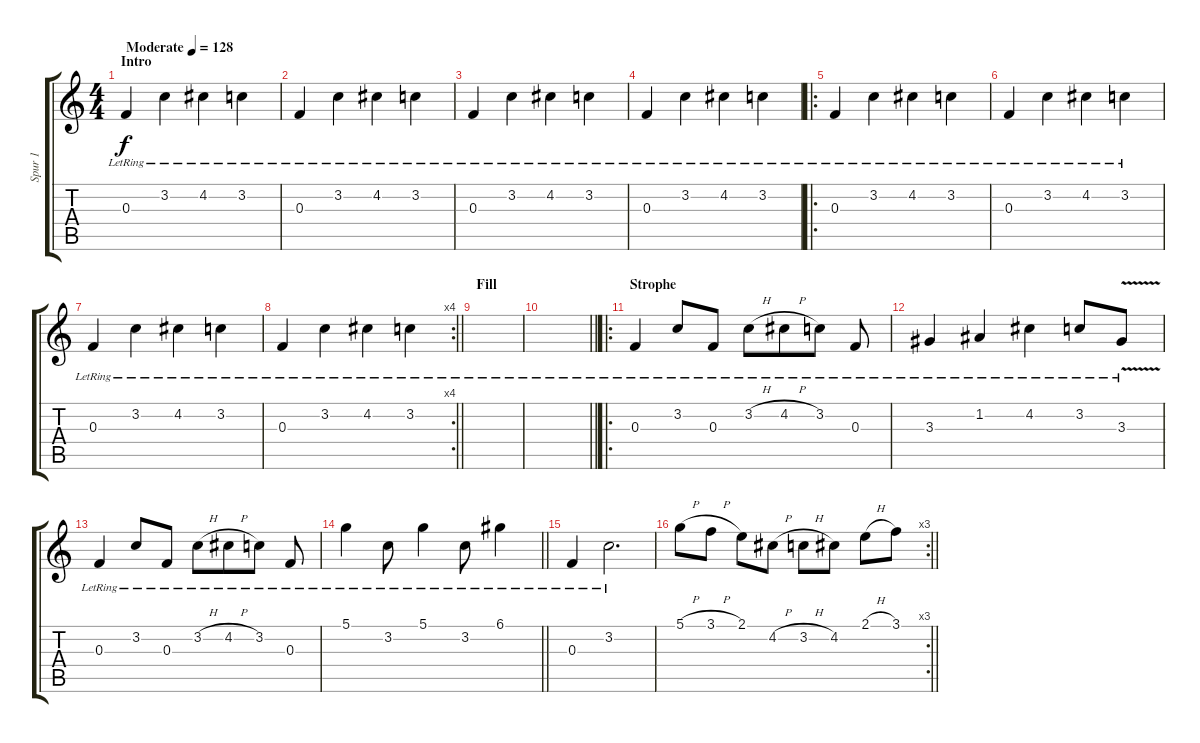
\track ("Spur 1" "Spur 1") {instrument electricguitarclean}
\staff {score tabs}
\tuning (D4 A3 F3 C3 G2 C2) {hide}
\ts (4 4)
\section ("" "Intro")
\tempo (128 "Moderate")
\clef g2
\ks c
0.3{lr}.4{dy f instrument electricguitarclean} 3.2{lr}.4 4.2{lr}.4 3.2{lr}.4 |
0.3{lr}.4 3.2{lr}.4 4.2{lr}.4 3.2{lr}.4 |
0.3{lr}.4 3.2{lr}.4 4.2{lr}.4 3.2{lr}.4 |
0.3{lr}.4 3.2{lr}.4 4.2{lr}.4 3.2{lr}.4 |
\ro
0.3{lr}.4 3.2{lr}.4 4.2{lr}.4 3.2{lr}.4 |
0.3{lr}.4 3.2{lr}.4 4.2{lr}.4 3.2{lr}.4 |
0.3{lr}.4 3.2{lr}.4 4.2{lr}.4 3.2{lr}.4 |
\rc 4
\barLineRight lightlight
0.3{lr}.4 3.2{lr}.4 4.2{lr}.4 3.2{lr}.4 |
\section ("" "Fill")
|
\barLineRight lightlight
|
\ro
\section ("" "Strophe")
0.3{lr}.4 3.2{lr}.8 0.3{lr}.8 3.2{h lr}.8 4.2{h lr}.8{beam merge} 3.2{lr}.8{beam split} 0.3{lr}.8 |
3.3{lr}.4 1.2{lr}.4 4.2{lr}.4 3.2{lr}.8 3.3{v lr}.8 |
0.3{lr}.4 3.2{lr}.8 0.3{lr}.8 3.2{h lr}.8 4.2{h lr}.8{beam merge} 3.2{lr}.8{beam split} 0.3{lr}.8 |
\barLineRight lightlight
5.1{lr}.4 3.2{lr}.8 5.1{lr}.4 3.2{lr}.8 6.1{lr}.4 |
0.3{lr}.4 3.2{lr}.2{d} |
\rc 3
\barLineRight lightlight
5.1{h}.8 3.1{h}.8 2.1.8 4.2{h}.8 3.2{h}.8 4.2.8 2.1{h}.8 3.1.8
